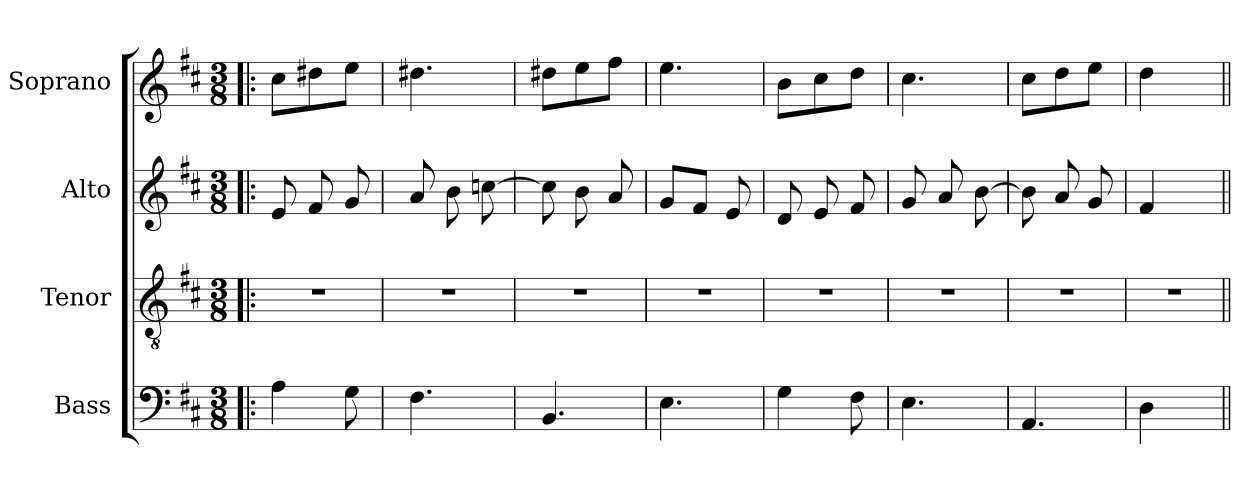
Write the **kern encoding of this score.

**kern	**kern	**kern	**kern
*part4	*part3	*part2	*part1
*staff4	*staff3	*staff2	*staff1
*I"Bass	*I"Tenor	*I"Alto	*I"Soprano
*I'B.	*I'T.	*I'A.	*I'S.
*clefF4	*clefGv2	*clefG2	*clefG2
*k[f#c#]	*k[f#c#]	*k[f#c#]	*k[f#c#]
*M3/8	*M3/8	*M3/8	*M3/8
=1!|:	=1!|:	=1!|:	=1!|:
4A\	4.r	8e/	8cc#\L
.	.	8f#/	8dd#X\
8G\	.	8g/	8ee\J
=2	=2	=2	=2
4.F#\	4.r	8a/	4.dd#X\
.	.	8b\	.
.	.	[8ccn\	.
=3	=3	=3	=3
4.BB/	4.r	8cc\]	8dd#X\L
.	.	8b\	8ee\
.	.	8a/	8ff#\J
=4	=4	=4	=4
4.E\	4.r	8g/L	4.ee\
.	.	8f#/J	.
.	.	8e/	.
=5	=5	=5	=5
4G\	4.r	8d/	8b\L
.	.	8e/	8cc#\
8F#\	.	8f#/	8dd\J
=6	=6	=6	=6
4.E\	4.r	8g/	4.cc#\
.	.	8a/	.
.	.	[8b\	.
=7	=7	=7	=7
4.AA/	4.r	8b\]	8cc#\L
.	.	8a/	8dd\
.	.	8g/	8ee\J
=8	=8	=8	=8
4D\	4.r	4f#/	4dd\
8ryy	.	8ryy	8ryy
=||	=||	=||	=||
*-	*-	*-	*-
